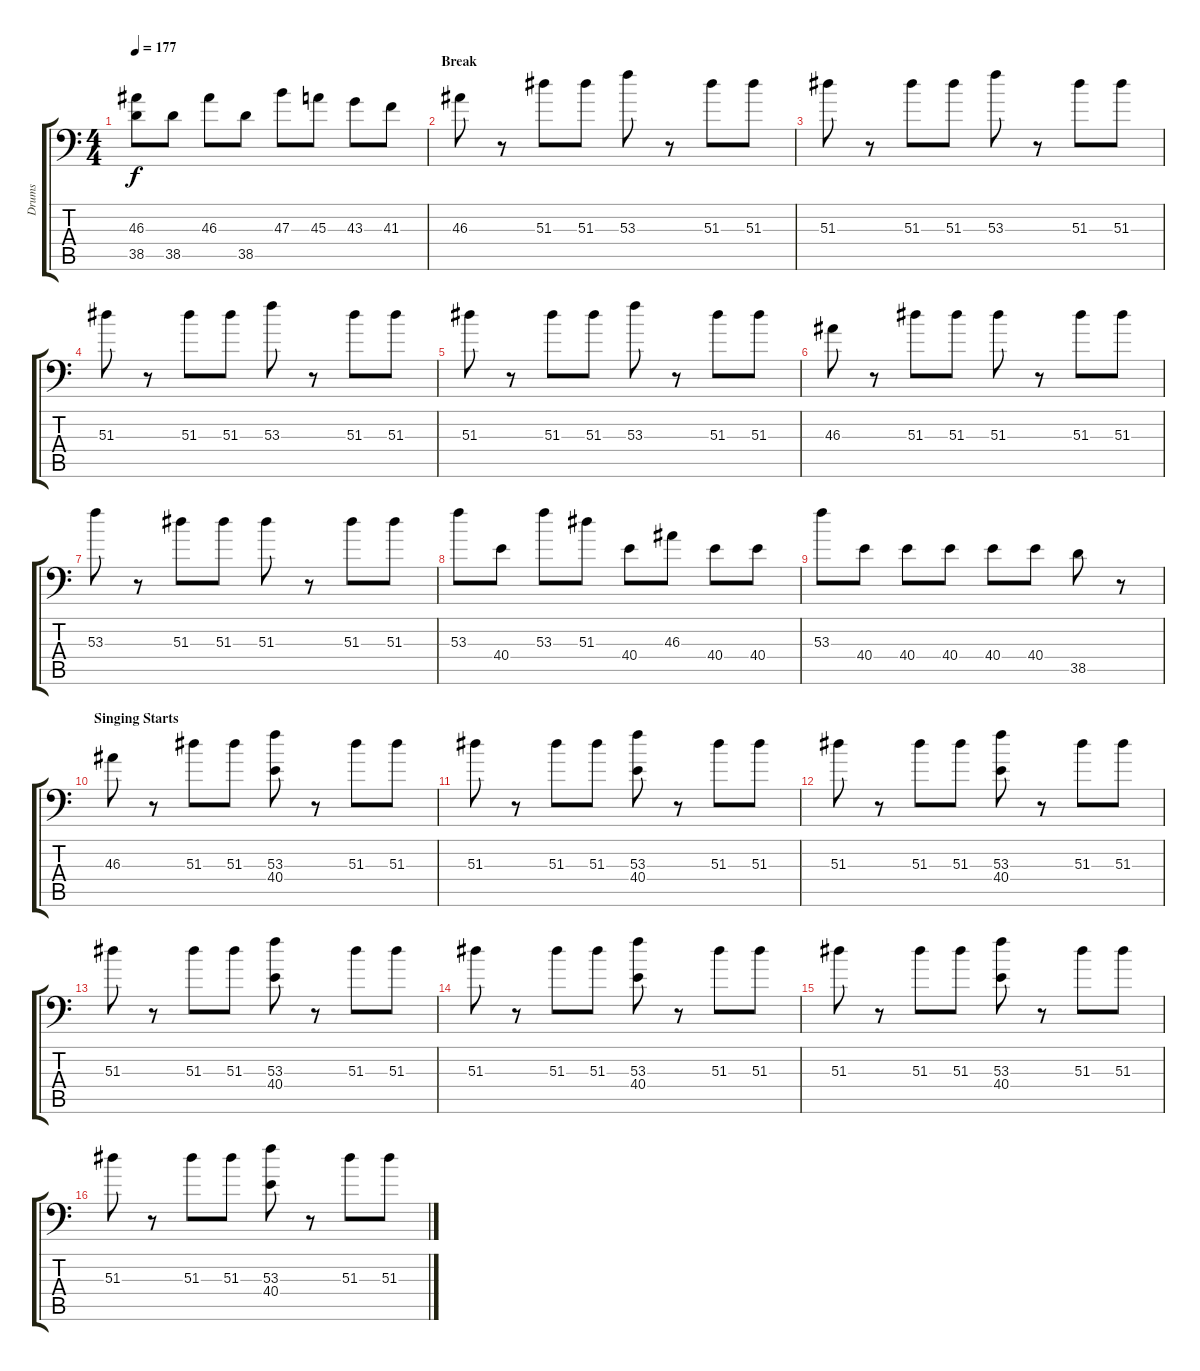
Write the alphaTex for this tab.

\track ("Drums" "Drums") {instrument acousticgrandpiano}
\staff {score tabs}
\tuning (C-1 C-1 C-1 C-1 C-1 C-1) {hide}
\ts (4 4)
\tempo 177
\clef f4
\ks c
(46.3 38.5).8{dy f} 38.5.8 46.3.8 38.5.8 47.3.8 45.3.8 43.3.8 41.3.8 |
\section ("" "Break")
46.3.8 r.8 51.3.8 51.3.8 53.3.8 r.8 51.3.8 51.3.8 |
51.3.8 r.8 51.3.8 51.3.8 53.3.8 r.8 51.3.8 51.3.8 |
51.3.8 r.8 51.3.8 51.3.8 53.3.8 r.8 51.3.8 51.3.8 |
51.3.8 r.8 51.3.8 51.3.8 53.3.8 r.8 51.3.8 51.3.8 |
46.3.8 r.8 51.3.8 51.3.8 51.3.8 r.8 51.3.8 51.3.8 |
53.3.8 r.8 51.3.8 51.3.8 51.3.8 r.8 51.3.8 51.3.8 |
53.3.8 40.4.8 53.3.8 51.3.8 40.4.8 46.3.8 40.4.8 40.4.8 |
53.3.8 40.4.8 40.4.8 40.4.8 40.4.8 40.4.8 38.5.8 r.8 |
\section ("" "Singing Starts")
46.3.8 r.8 51.3.8 51.3.8 (53.3 40.4).8 r.8 51.3.8 51.3.8 |
51.3.8 r.8 51.3.8 51.3.8 (53.3 40.4).8 r.8 51.3.8 51.3.8 |
51.3.8 r.8 51.3.8 51.3.8 (53.3 40.4).8 r.8 51.3.8 51.3.8 |
51.3.8 r.8 51.3.8 51.3.8 (53.3 40.4).8 r.8 51.3.8 51.3.8 |
51.3.8 r.8 51.3.8 51.3.8 (53.3 40.4).8 r.8 51.3.8 51.3.8 |
51.3.8 r.8 51.3.8 51.3.8 (53.3 40.4).8 r.8 51.3.8 51.3.8 |
51.3.8 r.8 51.3.8 51.3.8 (53.3 40.4).8 r.8 51.3.8 51.3.8
